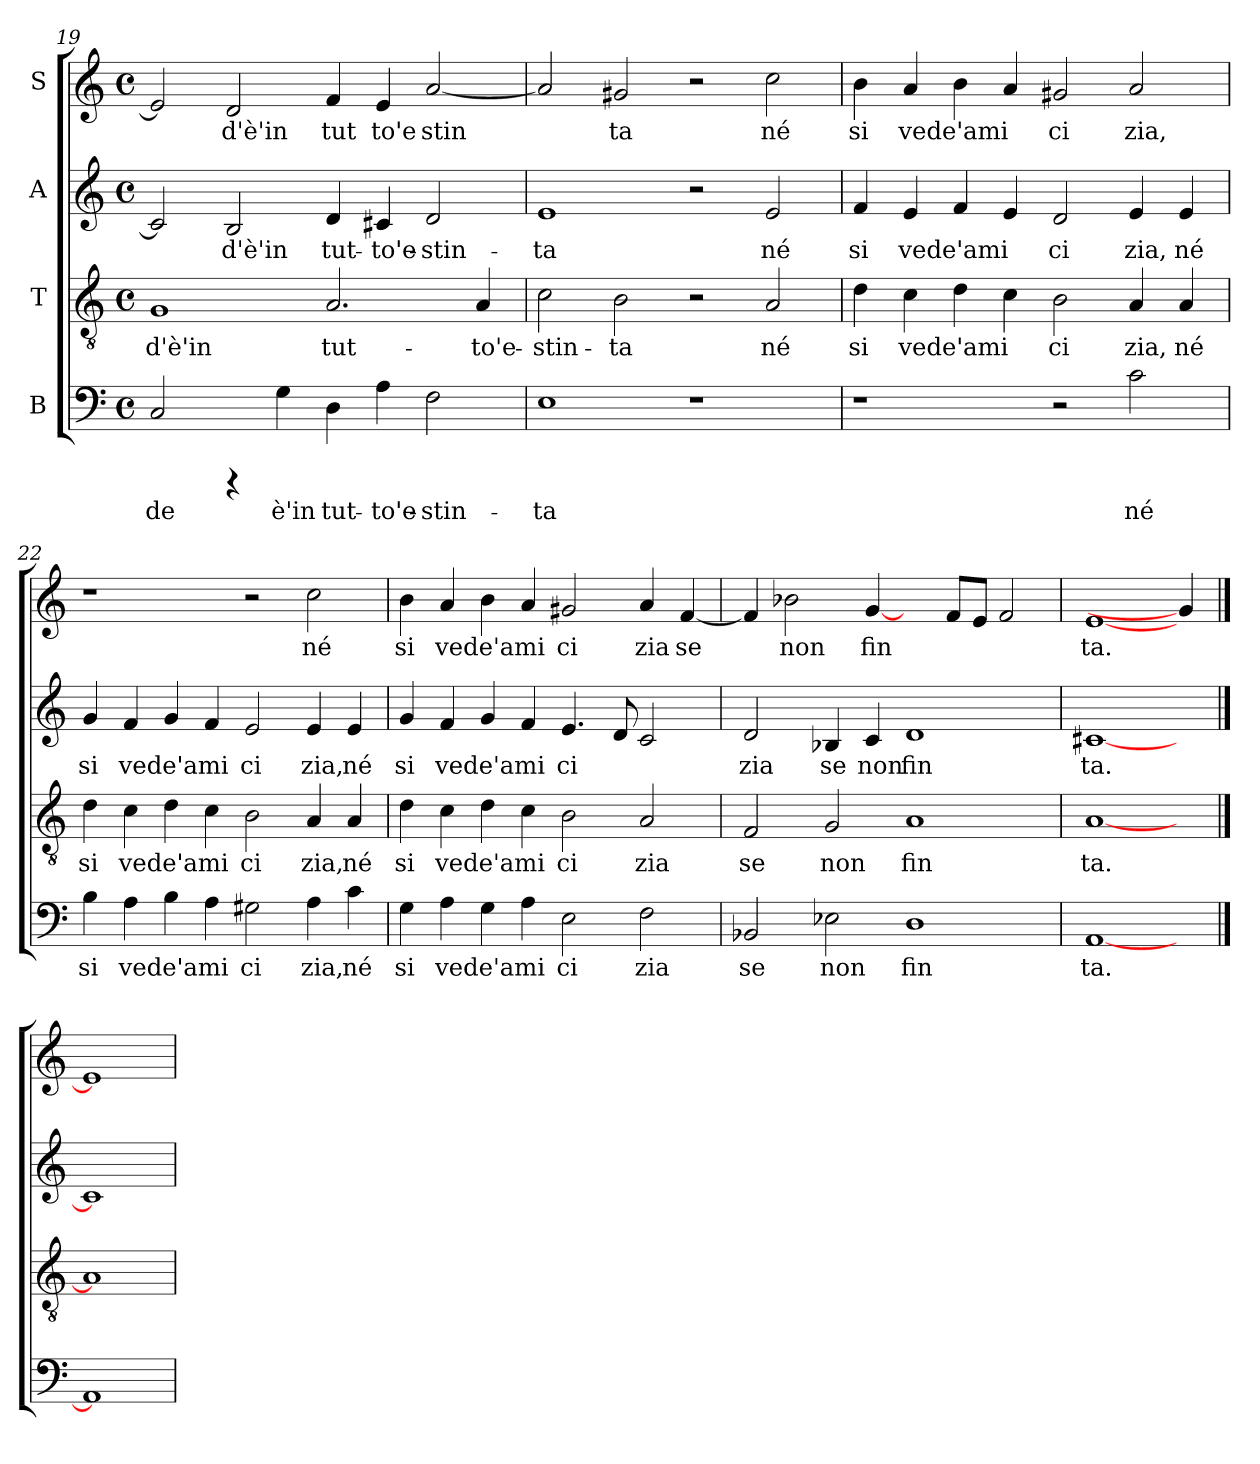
**kern	**text	**kern	**text	**kern	**text	**kern	**text
*part4	*part4	*part3	*part3	*part2	*part2	*part1	*part1
*staff4	*staff4	*staff3	*staff3	*staff2	*staff2	*staff1	*staff1
*I"B	*	*I"T	*	*I"A	*	*I"S	*
*clefF4	*	*clefGv2	*	*clefG2	*	*clefG2	*
*k[]	*	*k[]	*	*k[]	*	*k[]	*
*C:	*	*C:	*	*C:	*	*C:	*
*M4/4	*	*M4/4	*	*M4/4	*	*M4/4	*
*met(c)	*	*met(c)	*	*met(c)	*	*met(c)	*
=19	=19	=19	=19	=19	=19	=19	=19
!	!LO:LY:b:cj	!	!LO:LY:b:cj	!	!LO:LY:b:cj	!	!LO:LY:b:cj
2C/	-de	1G	-d'è'in	2c/]	--	2e/]	.
!	!	!	!	!	!LO:LY:b:cj	!	!LO:LY:b:cj
4rCCC	.	.	.	2B/	-d'è'in	2d/	d'è'in
!	!LO:LY:b:cj	!	!	!	!	!	!
4G\	è'in	.	.	.	.	.	.
!	!LO:LY:b:cj	!	!LO:LY:b:cj	!	!LO:LY:b:cj	!	!LO:LY:b:cj
4D\	tut-	2.A/	tut-	4d/	tut-	4f/	tut
!	!LO:LY:b:cj	!	!	!	!LO:LY:b:cj	!	!LO:LY:b:cj
4A\	-to'e-	.	.	4c#X/	-to'e-	4e/	to'e
!	!LO:LY:b:cj	!	!	!	!LO:LY:b:cj	!	!LO:LY:b:cj
2F\	-stin-	.	.	2d/	-stin-	[<2a/	stin
!	!	!	!LO:LY:b:cj	!	!	!	!
.	.	4A/	-to'e-	.	.	.	.
=20	=20	=20	=20	=20	=20	=20	=20
!	!LO:LY:b:cj	!	!LO:LY:b:cj	!	!LO:LY:b:cj	!	!LO:LY:b:cj
1E	-ta	2c\	-stin-	1e	-ta	2a/]	.
!	!	!	!LO:LY:b:cj	!	!	!	!LO:LY:b:cj
.	.	2B\	-ta	.	.	2g#X/	ta
1r	.	2r	.	2r	.	2r	.
!	!	!	!LO:LY:b:cj	!	!LO:LY:b:cj	!	!LO:LY:b:cj
.	.	2A/	né	2e/	né	2cc\	né
!!LO:PB:g=z
=21	=21	=21	=21	=21	=21	=21	=21
!	!	!	!LO:LY:b:cj	!	!LO:LY:b:cj	!	!LO:LY:b:cj
1r	.	4d\	si	4f/	si	4b\	si
!	!	!	!LO:LY:b:cj	!	!LO:LY:b:cj	!	!LO:LY:b:cj
.	.	4c\	vede'ami	4e/	vede'ami	4a/	vede'ami
!	!	!	!LO:LY:b:cj	!	!LO:LY:b:cj	!	!LO:LY:b:cj
.	.	4d\	.	4f/	.	4b\	.
!	!	!	!LO:LY:b:cj	!	!LO:LY:b:cj	!	!LO:LY:b:cj
.	.	4c\	.	4e/	.	4a/	.
!	!	!	!LO:LY:b:cj	!	!LO:LY:b:cj	!	!LO:LY:b:cj
2r	.	2B\	ci	2d/	ci	2g#X/	ci
!	!LO:LY:b:cj	!	!LO:LY:b:cj	!	!LO:LY:b:cj	!	!LO:LY:b:cj
2c\	né	4A/	zia,	4e/	zia,	2a/	zia,
!	!	!	!LO:LY:b:cj	!	!LO:LY:b:cj	!	!
.	.	4A/	né	4e/	né	.	.
=22	=22	=22	=22	=22	=22	=22	=22
!	!LO:LY:b:cj	!	!LO:LY:b:cj	!	!LO:LY:b:cj	!	!
4B\	si	4d\	si	4g/	si	1r	.
!	!LO:LY:b:cj	!	!LO:LY:b:cj	!	!LO:LY:b:cj	!	!
4A\	vede'ami	4c\	vede'ami	4f/	vede'ami	.	.
!	!LO:LY:b:cj	!	!LO:LY:b:cj	!	!LO:LY:b:cj	!	!
4B\	.	4d\	.	4g/	.	.	.
!	!LO:LY:b:cj	!	!LO:LY:b:cj	!	!LO:LY:b:cj	!	!
4A\	.	4c\	.	4f/	.	.	.
!	!LO:LY:b:cj	!	!LO:LY:b:cj	!	!LO:LY:b:cj	!	!
2G#X\	ci	2B\	ci	2e/	ci	2r	.
!	!LO:LY:b:cj	!	!LO:LY:b:cj	!	!LO:LY:b:cj	!	!LO:LY:b:cj
4A\	zia,	4A/	zia,	4e/	zia,	2cc\	né
!	!LO:LY:b:cj	!	!LO:LY:b:cj	!	!LO:LY:b:cj	!	!
4c\	né	4A/	né	4e/	né	.	.
=23	=23	=23	=23	=23	=23	=23	=23
!	!LO:LY:b:cj	!	!LO:LY:b:cj	!	!LO:LY:b:cj	!	!LO:LY:b:cj
4G\	si	4d\	si	4g/	si	4b\	si
!	!LO:LY:b:cj	!	!LO:LY:b:cj	!	!LO:LY:b:cj	!	!LO:LY:b:cj
4A\	vede'ami	4c\	vede'ami	4f/	vede'ami	4a/	vede'ami
!	!LO:LY:b:cj	!	!LO:LY:b:cj	!	!LO:LY:b:cj	!	!LO:LY:b:cj
4G\	.	4d\	.	4g/	.	4b\	.
!	!LO:LY:b:cj	!	!LO:LY:b:cj	!	!LO:LY:b:cj	!	!LO:LY:b:cj
4A\	.	4c\	.	4f/	.	4a/	.
!	!LO:LY:b:cj	!	!LO:LY:b:cj	!	!LO:LY:b:cj	!	!LO:LY:b:cj
2E\	ci	2B\	ci	4.e/	ci	2g#X/	ci
!	!	!	!	!	!LO:LY:b:cj	!	!
.	.	.	.	8d/	.	.	.
!	!LO:LY:b:cj	!	!LO:LY:b:cj	!	!LO:LY:b:cj	!	!LO:LY:b:cj
2F\	zia	2A/	zia	2c/	.	4a/	zia
!	!	!	!	!	!	!	!LO:LY:b:cj
.	.	.	.	.	.	[<4f/	se
=24	=24	=24	=24	=24	=24	=24	=24
!	!LO:LY:b:cj	!	!LO:LY:b:cj	!	!LO:LY:b:cj	!	!LO:LY:b:cj
2BB-X/	se	2F/	se	2d/	zia	4f/]	.
!	!	!	!	!	!	!	!LO:LY:b:cj
.	.	.	.	.	.	2b-\	non
!	!LO:LY:b:cj	!	!LO:LY:b:cj	!	!LO:LY:b:cj	!	!
2E-X\	non	2G/	non	4B-X/	se	.	.
!	!	!	!	!	!LO:LY:b:cj	!	!LO:LY:b:cj
.	.	.	.	4c/	non	[4g/	fin
!	!LO:LY:b:cj	!	!LO:LY:b:cj	!	!LO:LY:b:cj	!	!
1D	fin	1A	fin	1d	fin	4ryy	.
!	!	!	!	!	!	!	!LO:LY:b:cj
.	.	.	.	.	.	8f/L	.
!	!	!	!	!	!	!	!LO:LY:b:cj
.	.	.	.	.	.	8e/J	.
!	!	!	!	!	!	!	!LO:LY:b:cj
.	.	.	.	.	.	2f/	.
=25	=25	=25	=25	=25	=25	=25	=25
!	!LO:LY:b:cj	!	!LO:LY:b:cj	!	!LO:LY:b:cj	!	!LO:LY:b:cj
[1AA	ta.	[1A	ta.	[1c#X	ta.	[1e	ta.
4ryy	.	4ryy	.	4ryy	.	4g/]	.
==26	==26	==26	==26	==26	==26	==26	==26
1AA]	.	1A]	.	1c#]	.	1e]	.
=	=	=	=	=	=	=	=
*-	*-	*-	*-	*-	*-	*-	*-
